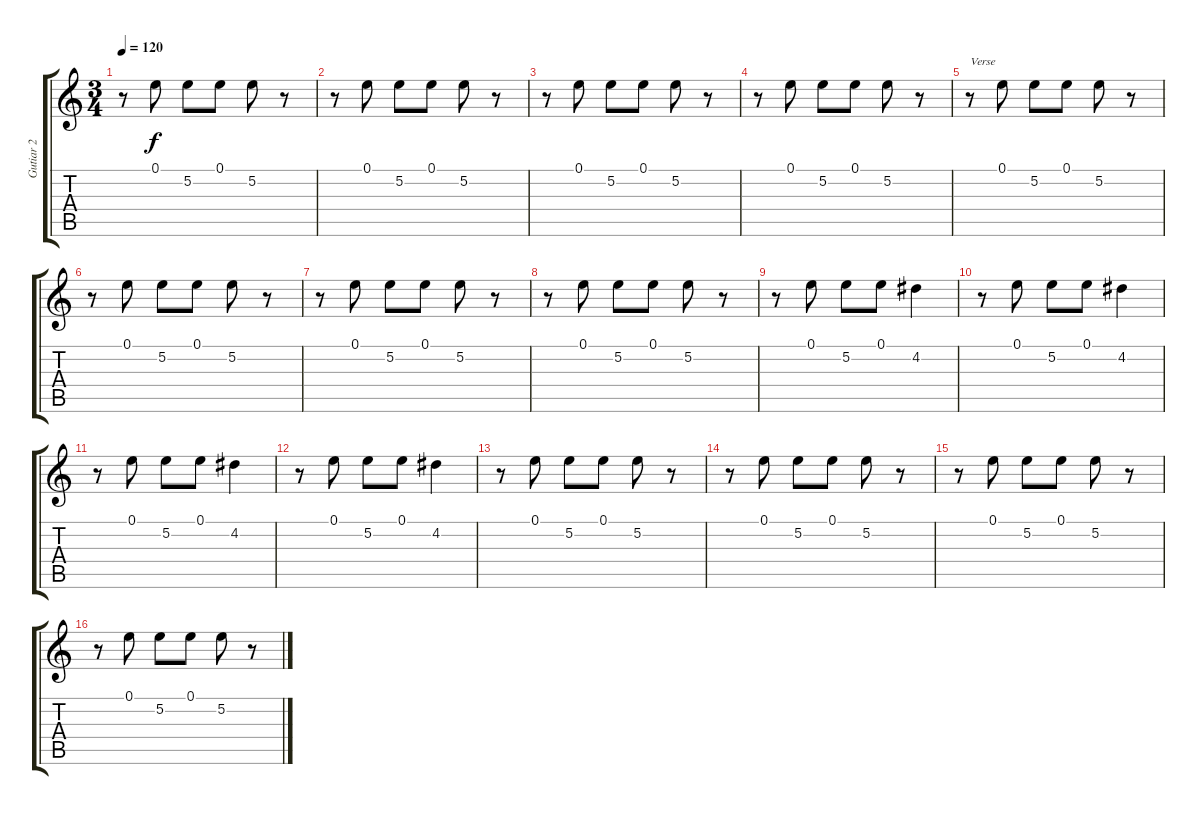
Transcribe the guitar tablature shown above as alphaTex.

\track ("Gutiar 2" "Gutiar 2") {instrument electricguitarclean}
\staff {score tabs}
\tuning (E4 B3 G3 D3 A2 E2) {hide}
\ts (3 4)
\tempo 120
\clef g2
\ks c
r.8{dy f} 0.1.8 5.2.8 0.1.8 5.2.8 r.8 |
r.8 0.1.8 5.2.8 0.1.8 5.2.8 r.8 |
r.8 0.1.8 5.2.8 0.1.8 5.2.8 r.8 |
r.8 0.1.8 5.2.8 0.1.8 5.2.8 r.8 |
r.8{txt "Verse"} 0.1.8 5.2.8 0.1.8 5.2.8 r.8 |
r.8 0.1.8 5.2.8 0.1.8 5.2.8 r.8 |
r.8 0.1.8 5.2.8 0.1.8 5.2.8 r.8 |
r.8 0.1.8 5.2.8 0.1.8 5.2.8 r.8 |
r.8 0.1.8 5.2.8 0.1.8 4.2.4 |
r.8 0.1.8 5.2.8 0.1.8 4.2.4 |
r.8 0.1.8 5.2.8 0.1.8 4.2.4 |
r.8 0.1.8 5.2.8 0.1.8 4.2.4 |
r.8 0.1.8 5.2.8 0.1.8 5.2.8 r.8 |
r.8 0.1.8 5.2.8 0.1.8 5.2.8 r.8 |
r.8 0.1.8 5.2.8 0.1.8 5.2.8 r.8 |
r.8 0.1.8 5.2.8 0.1.8 5.2.8 r.8
